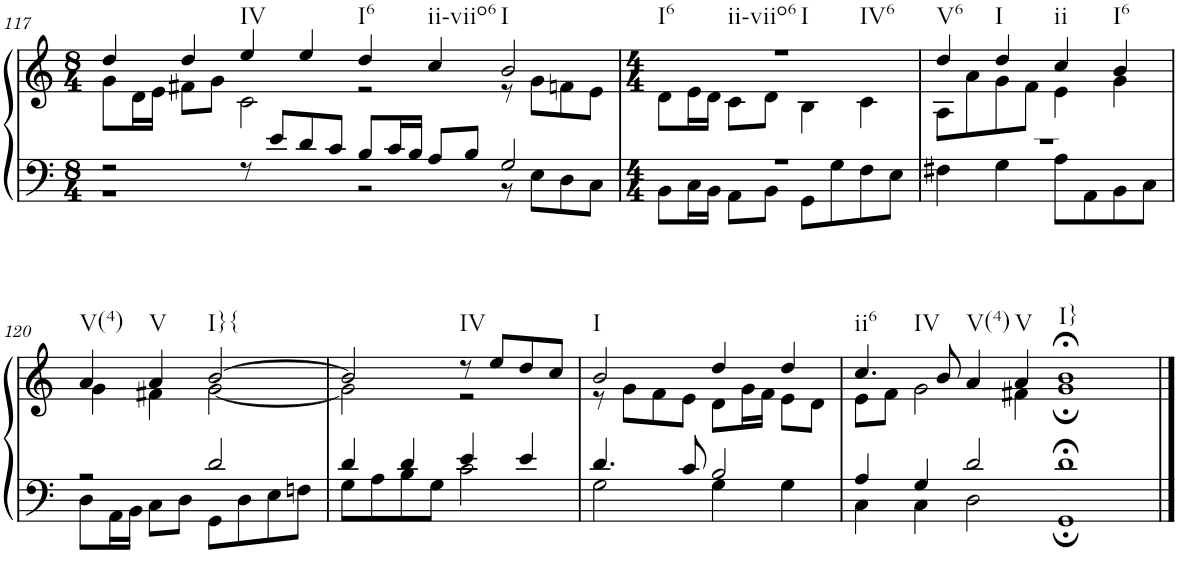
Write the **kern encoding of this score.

**kern	**kern
*part1	*part1
*staff2	*staff1
*I"Organ	*
*I'Org.	*
!!LO:PB:g=z
*clefF4	*clefG2
*k[]	*k[]
*M8/4	*M8/4
=117	=117
*^	*^
2r	1r	4dd/	8g\L
.	.	.	16d\L
.	.	.	16e\JJ
.	.	4dd/	8f#X\L
.	.	.	8g\J
!	!	!LO:TX:b:t=IV	!
8r	.	4ee/	2c\
8e/L	.	.	.
8d/	.	4ee/	.
8c/J	.	.	.
!	!	!LO:TX:b:t=I6	!
8B/L	2r	4dd/	2r
16c/L	.	.	.
16B/JJ	.	.	.
!	!	!LO:TX:b:t=ii-viio6	!
8A/L	.	4cc/	.
8B/J	.	.	.
!	!	!LO:TX:b:t=I	!
2G/	8r	2b/	8r
.	8E\L	.	8g\L
.	8D\	.	8fn\
.	8C\J	.	8e\J
=118	=118	=118	=118
*M4/4	*	*M4/4	*
!	!	!LO:TX:b:t=I6	!
!	!	!LO:TX:b:t=ii-viio6	!
!	!	!LO:TX:b:t=I	!
!	!	!LO:TX:b:t=IV6	!
1r	8BB\L	1r	8d\L
.	16C\L	.	16e\L
.	16BB\JJ	.	16d\JJ
.	8AA\L	.	8c\L
.	8BB\J	.	8d\J
.	8GG\L	.	4B\
.	8G\	.	.
.	8F\	.	4c\
.	8E\J	.	.
=119	=119	=119	=119
!	!	!LO:TX:b:t=V6	!
1r	4F#X\	4dd/	8A\L
.	.	.	8a\
!	!	!LO:TX:b:t=I	!
.	4G\	4dd/	8g\
.	.	.	8f\J
!	!	!LO:TX:b:t=ii	!
.	8A\L	4cc/	4e\
.	8AA\	.	.
!	!	!LO:TX:b:t=I6	!
.	8BB\	4b/	4g\
.	8C\J	.	.
!!LO:LB:g=z	!!
=120	=120	=120	=120
!	!	!LO:TX:b:t=V(4)	!
2r	8D\L	4a/	4g\
.	16AA\L	.	.
.	16BB\JJ	.	.
!	!	!LO:TX:b:t=V	!
.	8C\L	4a/	4f#X\
.	8D\J	.	.
!	!	!LO:TX:b:t=I}{	!
2d/	8GG\L	[2b/	[2g\
.	8D\	.	.
.	8E\	.	.
.	8Fn\J	.	.
=121	=121	=121	=121
4d/	8G\L	2b/]	2g\]
.	8A\	.	.
4d/	8B\	.	.
.	8G\J	.	.
!	!	!LO:TX:b:t=IV	!
4e/	2c\	8r	2r
.	.	8ee/L	.
4e/	.	8dd/	.
.	.	8cc/J	.
=122	=122	=122	=122
!	!	!LO:TX:b:t=I	!
4.d/	2G\	2b/	8r
.	.	.	8g\L
.	.	.	8f\
8c/	.	.	8e\J
2B/	4G\	4dd/	8d\L
.	.	.	16g\L
.	.	.	16f\JJ
.	4G\	4dd/	8e\L
.	.	.	8d\J
=123	=123	=123	=123
!	!	!LO:TX:b:t=ii6	!
!	!	!LO:TX:b:t=IV	!
4A/	4C\	4.cc/	8e\L
.	.	.	8f\J
4G/	4C\	.	2g\
.	.	8b/	.
!	!	!LO:TX:b:t=V(4)	!
2d/	2D\	4a/	.
!	!	!LO:TX:b:t=V	!
.	.	4a/	4f#X\
=124-	=124-	=124-	=124-
!	!	!LO:TX:b:t=I}	!
1d;<	1GG;	1b;<	1g;
*v	*v	*	*
*	*v	*v
==	==
*-	*-
